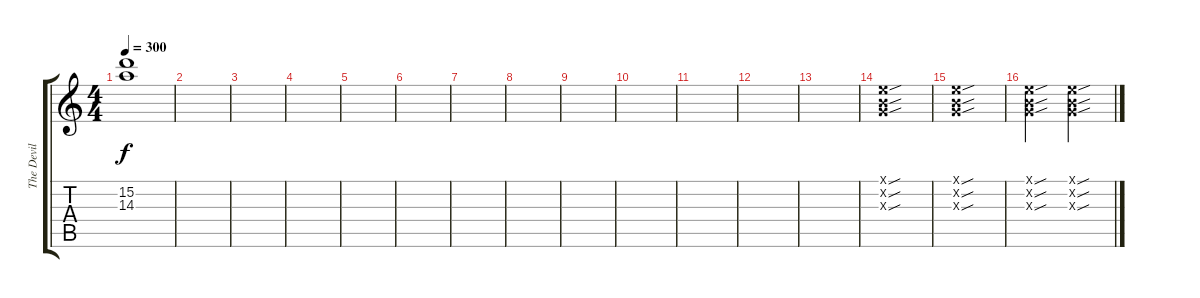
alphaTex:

\track ("The Devil" "The Devil") {instrument distortionguitar}
\staff {score tabs}
\tuning (E4 B3 G3 D3 A2 D2) {hide}
\ts (4 4)
\tempo 300
\clef g2
\ks c
(15.2{t} 14.3{t}).1{dy f} |
|
|
|
|
|
|
|
|
|
|
|
|
(0.1{sou x} 0.2{sou x} 0.3{sou x}).1 |
(0.1{sou x} 0.2{sou x} 0.3{sou x}).1 |
(0.1{sou x} 0.2{sou x} 0.3{sou x}).2 (0.1{sou x} 0.2{sou x} 0.3{sou x}).2
